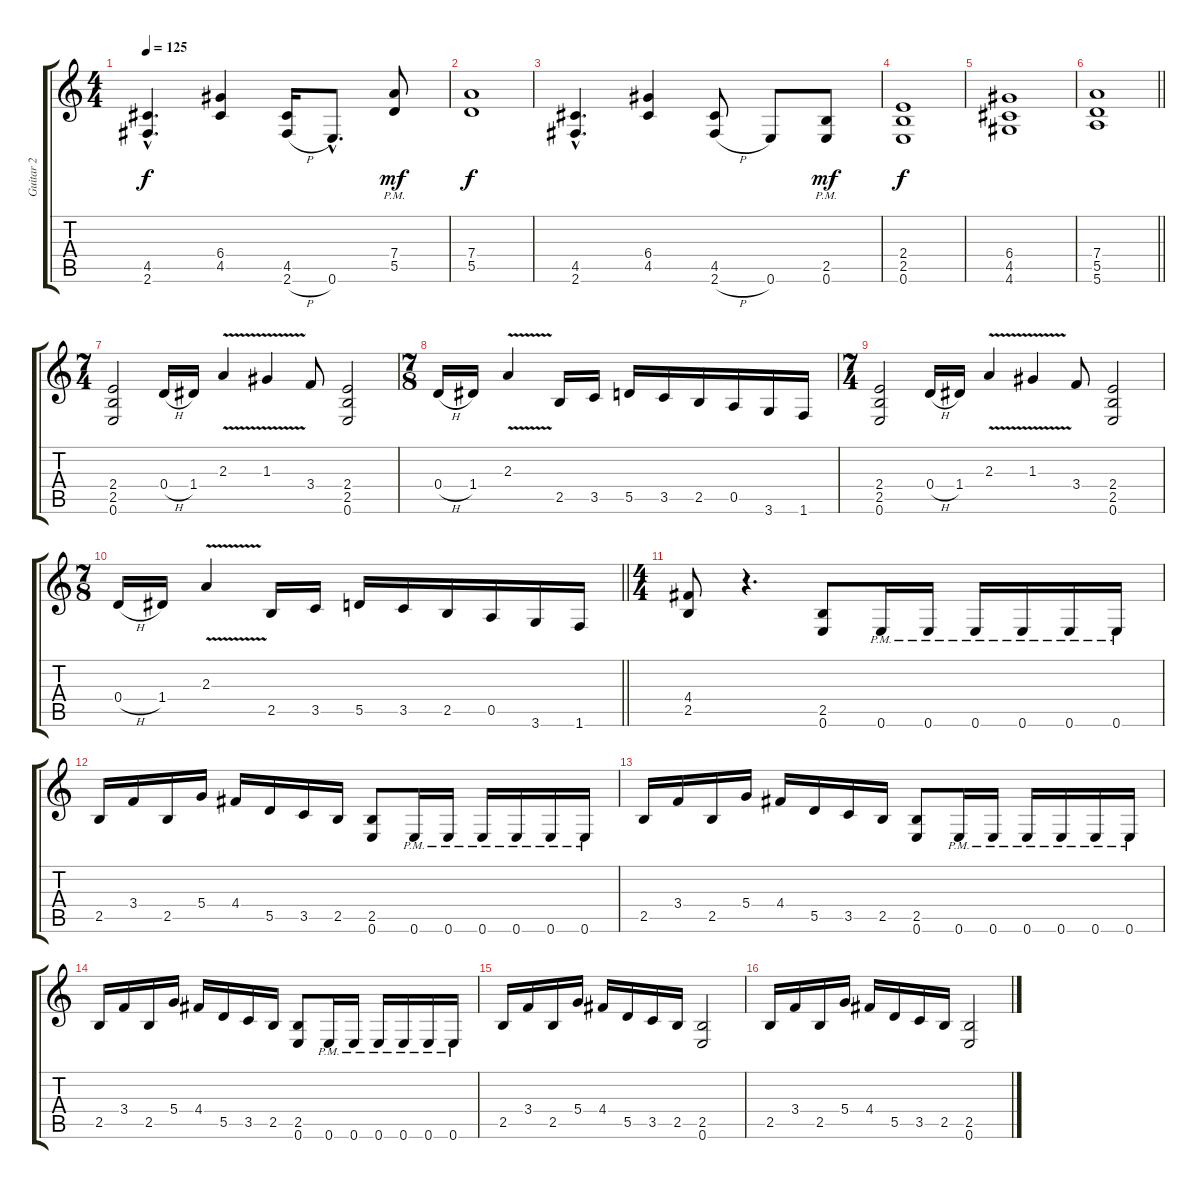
\track ("Guitar 2" "Guitar 2") {instrument distortionguitar}
\staff {score tabs}
\tuning (E4 B3 G3 D3 A2 E2) {hide}
\ts (4 4)
\tempo 125
\clef g2
\ks c
(4.5{hac} 2.6{hac}).4{d dy f} (6.4 4.5).4 (4.5 2.6{h}).16 0.6{hac}.8{d} (7.4{pm} 5.5{pm}).8{dy mf} |
(7.4 5.5).1{dy f} |
(4.5{hac} 2.6{hac}).4{d} (6.4 4.5).4 (4.5 2.6{h}).8 0.6.8 (2.5{pm} 0.6{pm}).8{dy mf} |
(2.4 2.5 0.6).1{dy f} |
(6.4 4.5 4.6).1 |
\barLineRight lightlight
(7.4 5.5 5.6).1 |
\ts (7 4)
(2.4 2.5 0.6).2 0.4{h}.16 1.4.16 2.3{v}.4 1.3{v}.4 3.4.8 (2.4 2.5 0.6).2 |
\ts (7 8)
0.4{h}.16 1.4.16 2.3{v}.4 2.5.16 3.5.16 5.5.16 3.5.16 2.5.16 0.5.16 3.6.16 1.6.16 |
\ts (7 4)
(2.4 2.5 0.6).2 0.4{h}.16 1.4.16 2.3{v}.4 1.3{v}.4 3.4.8 (2.4 2.5 0.6).2 |
\ts (7 8)
\barLineRight lightlight
0.4{h}.16 1.4.16 2.3{v}.4 2.5.16 3.5.16 5.5.16 3.5.16 2.5.16 0.5.16 3.6.16 1.6.16 |
\ts (4 4)
(4.4 2.5).8 r.4{d} (2.5 0.6).8 0.6{pm}.16 0.6{pm}.16 0.6{pm}.16 0.6{pm}.16 0.6{pm}.16 0.6{pm}.16 |
2.5.16 3.4.16 2.5.16 5.4.16 4.4.16 5.5.16 3.5.16 2.5.16 (2.5 0.6).8 0.6{pm}.16 0.6{pm}.16 0.6{pm}.16 0.6{pm}.16 0.6{pm}.16 0.6{pm}.16 |
2.5.16 3.4.16 2.5.16 5.4.16 4.4.16 5.5.16 3.5.16 2.5.16 (2.5 0.6).8 0.6{pm}.16 0.6{pm}.16 0.6{pm}.16 0.6{pm}.16 0.6{pm}.16 0.6{pm}.16 |
2.5.16 3.4.16 2.5.16 5.4.16 4.4.16 5.5.16 3.5.16 2.5.16 (2.5 0.6).8 0.6{pm}.16 0.6{pm}.16 0.6{pm}.16 0.6{pm}.16 0.6{pm}.16 0.6{pm}.16 |
2.5.16 3.4.16 2.5.16 5.4.16 4.4.16 5.5.16 3.5.16 2.5.16 (2.5 0.6).2 |
2.5.16 3.4.16 2.5.16 5.4.16 4.4.16 5.5.16 3.5.16 2.5.16 (2.5 0.6).2
